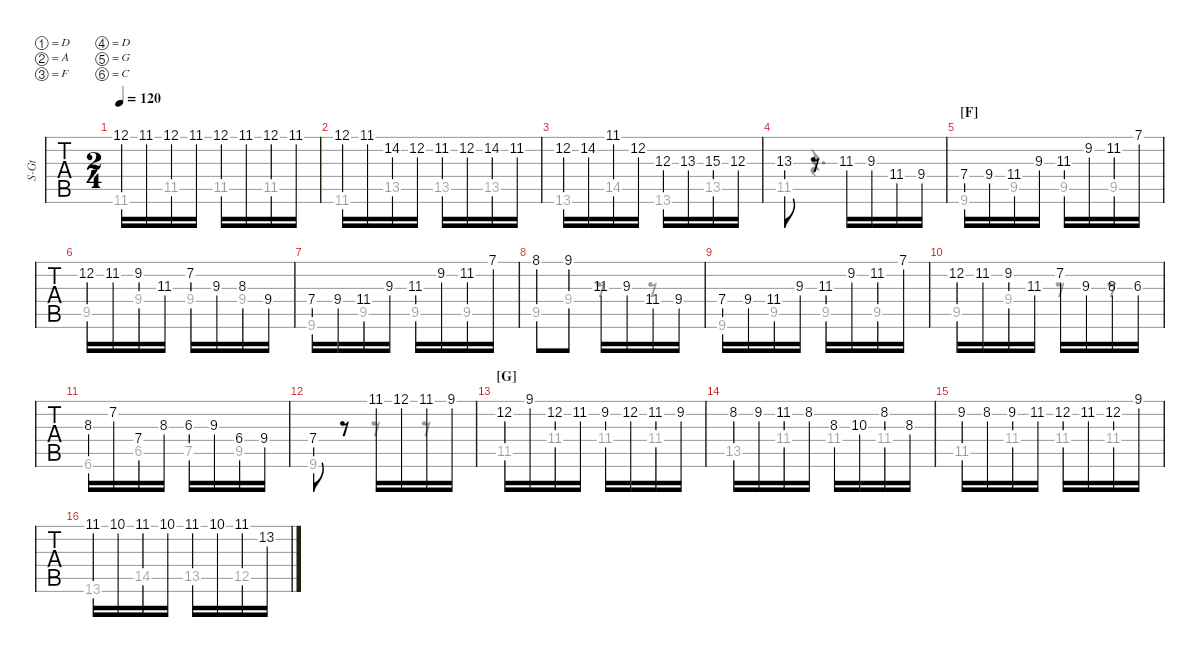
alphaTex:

\defaultSystemsLayout 4
\hideDynamics
\bracketExtendMode groupsimilarinstruments
\otherSystemsTrackNameOrientation horizontal
\track ("Steel Guitar" "S-Gt") {instrument acousticguitarsteel}
\staff {tabs}
\tuning (D4 A3 F3 D3 G2 C2)
\voice
\ts (2 4)
\tempo 120
\clef g2
\ks a
12.1{lf 3 acc forcenatural}.16{dy mf beam Up} 11.1{lf 2 acc #}.16{beam Up} 12.1{lf 3 acc forcenatural}.16{beam Up} 11.1{lf 2 acc #}.16{beam Up} 12.1{lf 3 acc forcenatural}.16{beam Up} 11.1{lf 2 acc #}.16{beam Up} 12.1{lf 3 acc forcenatural}.16{beam Up} 11.1{lf 2 acc #}.16{beam Up} |
12.1{lf 3 acc forcenatural}.16{beam Up} 11.1{lf 2 acc #}.16{beam Up} 14.2{lf 5 acc forcenatural}.16{beam Up} 12.2{lf 3 acc forcenatural}.16{beam Up} 11.2{lf 2 acc #}.16{beam Up} 12.2{lf 3 acc forcenatural}.16{beam Up} 14.2{lf 5 acc forcenatural}.16{beam Up} 11.2{lf 2 acc #}.16{beam Up} |
12.2{lf 3 acc forcenatural}.16{beam Up} 14.2{lf 5 acc forcenatural}.16{beam Up} 11.1{lf 2 acc #}.16{beam Up} 12.2{lf 3 acc forcenatural}.16{beam Up} 12.3{lf 2 acc forcenatural}.16{beam Up} 13.3{lf 3 acc #}.16{beam Up} 15.3{lf 5 acc #}.16{beam Up} 12.3{lf 2 acc forcenatural}.16{beam Up} |
13.3{lf 3 acc #}.8{beam Up} r.8{beam Up} 11.3{lf 5 acc forcenatural}.16{beam Up} 9.3{lf 3 acc forcenatural}.16{beam Up} 11.4{lf 5 acc #}.16{beam Up} 9.4{lf 3 acc forcenatural}.16{beam Up} |
\section ("F" "")
7.4{lf 2 acc forcenatural}.16{beam Up} 9.4{lf 3 acc forcenatural}.16{beam Up} 11.4{lf 5 acc #}.16{beam Up} 9.3{lf 3 acc forcenatural}.16{beam Up} 11.3{lf 5 acc forcenatural}.16{beam Up} 9.2{lf 3 acc #}.16{beam Up} 11.2{lf 5 acc #}.16{beam Up} 7.1{lf 2 acc forcenatural}.16{beam Up} |
12.2{lf 5 acc forcenatural}.16{beam Up} 11.2{lf 4 acc #}.16{beam Up} 9.2{lf 2 acc #}.16{beam Up} 11.3{lf 5 acc forcenatural}.16{beam Up} 7.2{lf 2 acc forcenatural}.16{beam Up} 9.3{lf 4 acc forcenatural}.16{beam Up} 8.3{lf 3 acc #}.16{beam Up} 9.4{lf 4 acc forcenatural}.16{beam Up} |
7.4{lf 2 acc forcenatural}.16{beam Up} 9.4{lf 3 acc forcenatural}.16{beam Up} 11.4{lf 5 acc #}.16{beam Up} 9.3{lf 3 acc forcenatural}.16{beam Up} 11.3{lf 5 acc forcenatural}.16{beam Up} 9.2{lf 3 acc #}.16{beam Up} 11.2{lf 5 acc #}.16{beam Up} 7.1{lf 2 acc forcenatural}.16{beam Up} |
8.1{lf 3 acc #}.8{beam Up} 9.1{st lf 4 acc forcenatural}.8{beam Up} 11.3{lf 5 acc forcenatural}.16{beam Up} 9.3{lf 3 acc forcenatural}.16{beam Up} 11.4{lf 5 acc #}.16{beam Up} 9.4{lf 3 acc forcenatural}.16{beam Up} |
7.4{lf 2 acc forcenatural}.16{beam Up} 9.4{lf 3 acc forcenatural}.16{beam Up} 11.4{lf 5 acc #}.16{beam Up} 9.3{lf 3 acc forcenatural}.16{beam Up} 11.3{lf 5 acc forcenatural}.16{beam Up} 9.2{lf 3 acc #}.16{beam Up} 11.2{lf 5 acc #}.16{beam Up} 7.1{lf 2 acc forcenatural}.16{beam Up} |
12.2{lf 5 acc forcenatural}.16{beam Up} 11.2{lf 4 acc #}.16{beam Up} 9.2{lf 2 acc #}.16{beam Up} 11.3{lf 5 acc forcenatural}.16{beam Up} 7.2{lf 2 acc forcenatural}.16{beam Up} 9.3{lf 4 acc forcenatural}.16{beam Up} 8.3{lf 3 acc #}.16{beam Up} 6.3{lf 2 acc forcenatural}.16{beam Up} |
8.3{lf 4 acc #}.16{beam Up} 7.2{lf 3 acc forcenatural}.16{beam Up} 7.4{lf 2 acc forcenatural}.16{beam Up} 8.3{lf 4 acc #}.16{beam Up} 6.3{lf 2 acc forcenatural}.16{beam Up} 9.3{lf 5 acc forcenatural}.16{beam Up} 6.4{lf 2 acc #}.16{beam Up} 9.4{lf 5 acc forcenatural}.16{beam Up} |
7.4{lf 3 acc forcenatural}.8{beam Up} r.8{beam Up} 11.1{lf 4 acc #}.16{beam Up} 12.1{lf 5 acc forcenatural}.16{beam Up} 11.1{lf 4 acc #}.16{beam Up} 9.1{lf 2 acc forcenatural}.16{beam Up} |
\section ("G" "")
12.2{lf 5 acc forcenatural}.16{beam Up} 9.1{lf 2 acc forcenatural}.16{beam Up} 12.2{lf 5 acc forcenatural}.16{beam Up} 11.2{lf 4 acc #}.16{beam Up} 9.2{lf 2 acc #}.16{beam Up} 12.2{lf 5 acc forcenatural}.16{beam Up} 11.2{lf 4 acc #}.16{beam Up} 9.2{lf 2 acc #}.16{beam Up} |
8.2{lf 2 acc forcenatural}.16{beam Up} 9.2{lf 3 acc #}.16{beam Up} 11.2{lf 5 acc #}.16{beam Up} 8.2{lf 2 acc forcenatural}.16{beam Up} 8.3{lf 3 acc #}.16{beam Up} 10.3{lf 5 acc #}.16{beam Up} 8.2{lf 3 acc forcenatural}.16{beam Up} 8.3{lf 2 acc #}.16{beam Up} |
9.2{lf 3 acc #}.16{beam Up} 8.2{lf 2 acc forcenatural}.16{beam Up} 9.2{lf 3 acc #}.16{beam Up} 11.2{lf 4 acc #}.16{beam Up} 12.2{lf 5 acc forcenatural}.16{beam Up} 11.2{lf 4 acc #}.16{beam Up} 12.2{lf 5 acc forcenatural}.16{beam Up} 9.1{lf 2 acc forcenatural}.16{beam Up} |
11.1{lf 4 acc #}.16{beam Up} 10.1{lf 3 acc forcenatural}.16{beam Up} 11.1{lf 4 acc #}.16{beam Up} 10.1{lf 3 acc forcenatural}.16{beam Up} 11.1{lf 4 acc #}.16{beam Up} 10.1{lf 3 acc forcenatural}.16{beam Up} 11.1{lf 4 acc #}.16{beam Up} 13.2{lf 5 acc #}.16{beam Up}
\voice
\clef g2
\ottava regular
\simile none
\ks a
11.6{st acc forcenatural}.8{dy mf beam Down} 11.5{st acc #}.8{beam Down} 11.5{st acc #}.8{beam Down} 11.5{st acc #}.8{beam Down} |
11.6{st acc forcenatural}.8{beam Down} 13.5{st acc #}.8{beam Down} 13.5{st acc #}.8{beam Down} 13.5{st acc #}.8{beam Down} |
13.6{st acc #}.8{beam Down} 14.5{st acc forcenatural}.8{beam Down} 13.6{st acc #}.8{beam Down} 13.5{st acc #}.8{beam Down} |
11.5{st acc #}.8{beam Down} r.4{d beam Down} |
9.6{st acc forcenatural}.8{beam Down} 9.5{st acc forcenatural}.8{beam Down} 9.5{st acc forcenatural}.8{beam Down} 9.5{st acc forcenatural}.8{beam Down} |
9.5{st acc forcenatural}.8{beam Down} 9.4{st acc forcenatural}.8{beam Down} 9.4{st acc forcenatural}.8{beam Down} 9.4{st acc forcenatural}.8{beam Down} |
9.6{st acc forcenatural}.8{beam Down} 9.5{st acc forcenatural}.8{beam Down} 9.5{st acc forcenatural}.8{beam Down} 9.5{st acc forcenatural}.8{beam Down} |
9.5{st acc forcenatural}.8{beam Down} 9.4{st acc forcenatural}.8{beam Down} r.8{beam Down} r.8{beam Down} |
9.6{st acc forcenatural}.8{beam Down} 9.5{st acc forcenatural}.8{beam Down} 9.5{st acc forcenatural}.8{beam Down} 9.5{st acc forcenatural}.8{beam Down} |
9.5{st acc forcenatural}.8{beam Down} 9.4{st acc forcenatural}.8{beam Down} r.8{beam Down} r.8{beam Down} |
6.6{st acc #}.8{beam Down} 6.5{st acc #}.8{beam Down} 7.5{st acc forcenatural}.8{beam Down} 9.5{st acc forcenatural}.8{beam Down} |
9.6{st acc forcenatural}.8{beam Down} r.8{beam Down} r.8{beam Down} r.8{beam Down} |
11.5{st acc #}.8{beam Down} 11.4{st acc #}.8{beam Down} 11.4{st acc #}.8{beam Down} 11.4{st acc #}.8{beam Down} |
13.5{st acc #}.8{beam Down} 11.4{st acc #}.8{beam Down} 11.4{st acc #}.8{beam Down} 11.4{st acc #}.8{beam Down} |
11.5{st acc #}.8{beam Down} 11.4{st acc #}.8{beam Down} 11.4{st acc #}.8{beam Down} 11.4{st acc #}.8{beam Down} |
13.6{st acc #}.8{beam Down} 14.5{st acc forcenatural}.8{beam Down} 13.5{st acc #}.8{beam Down} 12.5{st acc forcenatural}.8{beam Down}
